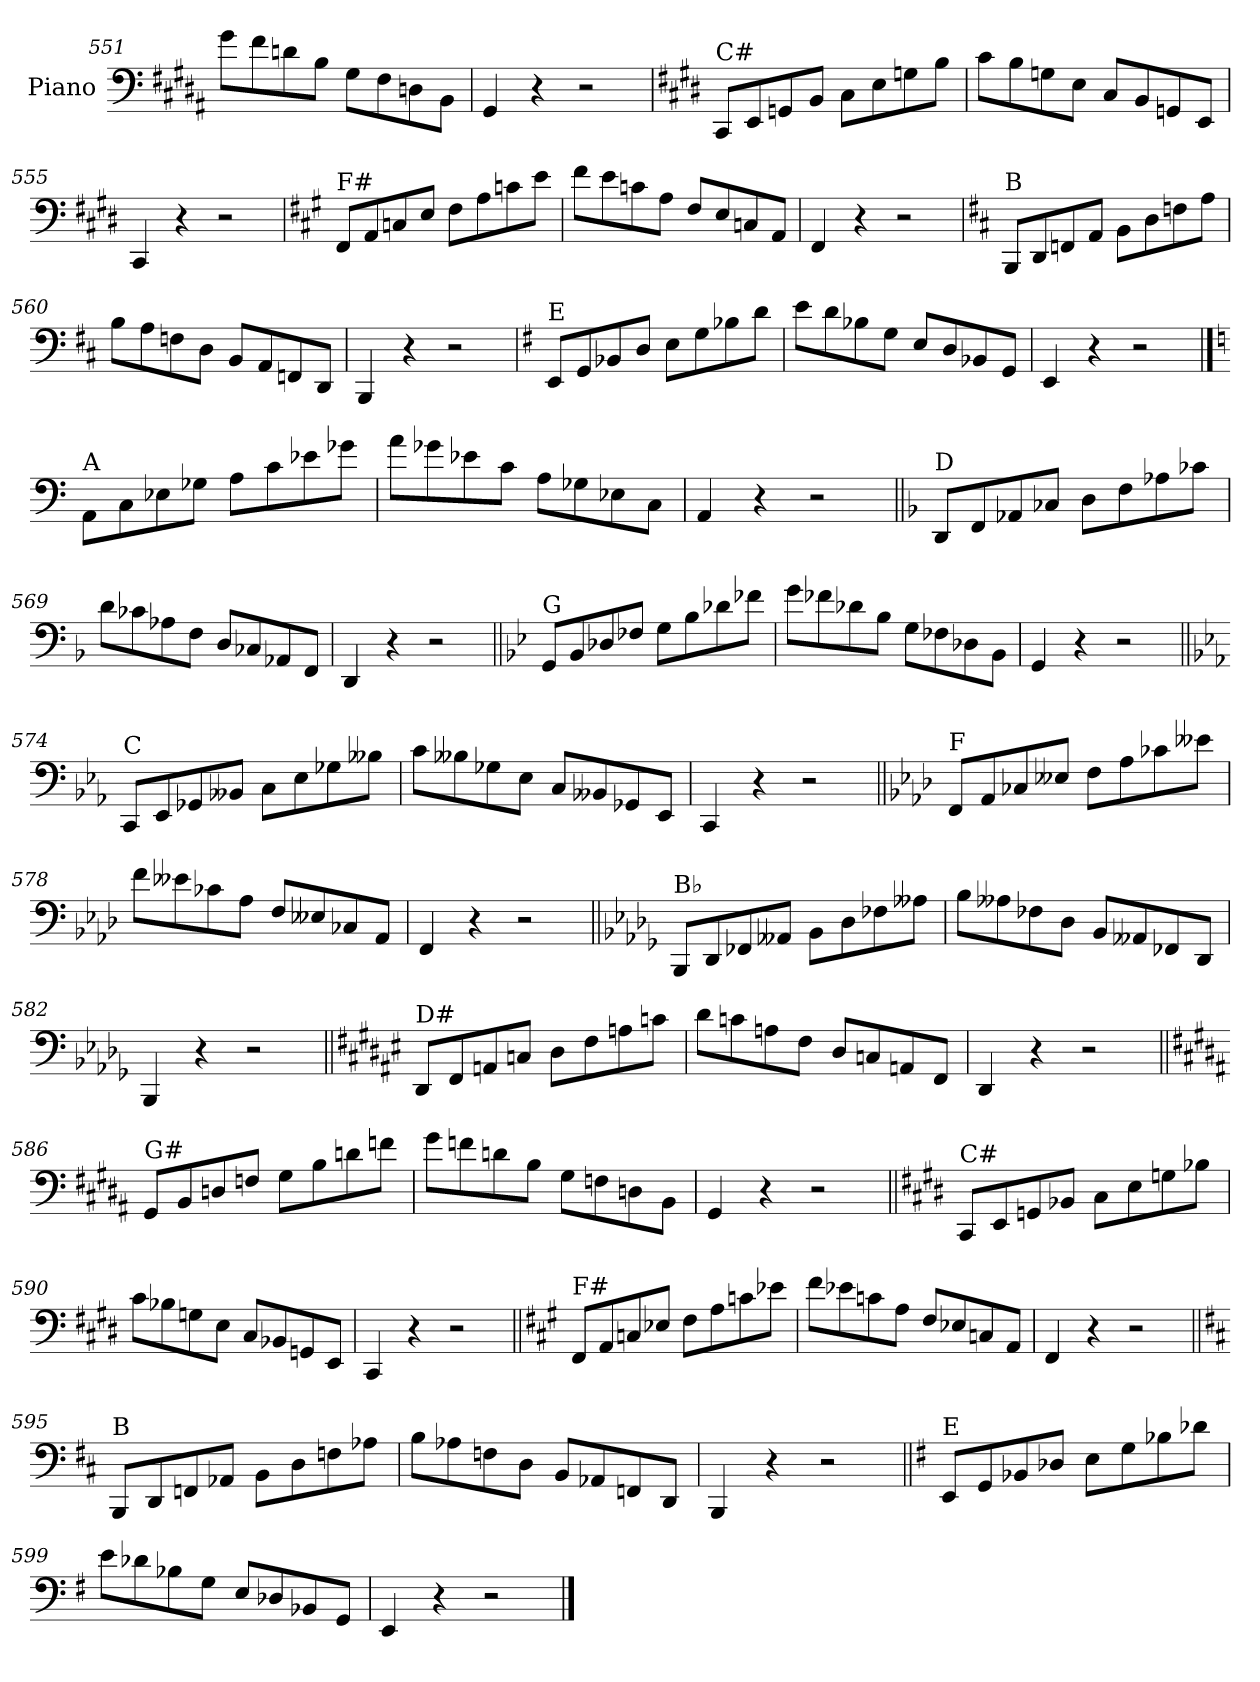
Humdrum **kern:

**kern
*part1
*staff1
*I"Piano
*I'Pno.
*clefF4
*k[f#c#g#d#a#]
=551
8g#\L
8f#\
8dn\
8B\J
8G#\L
8F#\
8Dn\
8BB\J
=552
4GG#/
4r
2r
!!LO:LB:g=z
=553
*k[f#c#g#d#]
!LO:TX:a:t=C#
8CC#/L
8EE/
8GGn/
8BB/J
8C#\L
8E\
8Gn\
8B\J
=554
8c#\L
8B\
8Gn\
8E\J
8C#/L
8BB/
8GGn/
8EE/J
=555
4CC#/
4r
2r
=556
*k[f#c#g#]
!LO:TX:a:t=F#
8FF#/L
8AA/
8Cn/
8E/J
8F#\L
8A\
8cn\
8e\J
=557
8f#\L
8e\
8cn\
8A\J
8F#/L
8E/
8Cn/
8AA/J
=558
4FF#/
4r
2r
!!LO:LB:g=z
=559
*k[f#c#]
!LO:TX:a:t=B
8BBB/L
8DD/
8FFn/
8AA/J
8BB\L
8D\
8Fn\
8A\J
=560
8B\L
8A\
8Fn\
8D\J
8BB/L
8AA/
8FFn/
8DD/J
=561
4BBB/
4r
2r
=562
*k[f#]
!LO:TX:a:t=E
8EE/L
8GG/
8BB-X/
8D/J
8E\L
8G\
8B-X\
8d\J
=563
8e\L
8d\
8B-X\
8G\J
8E/L
8D/
8BB-X/
8GG/J
=564
4EE/
4r
2r
!!LO:PB:g=z
==565
*k[]
!LO:TX:a:t=A
8AA\L
8C\
8E-X\
8G-X\J
8A\L
8c\
8e-X\
8g-X\J
=566
8a\L
8g-X\
8e-X\
8c\J
8A\L
8G-X\
8E-X\
8C\J
=567
4AA/
4r
2r
=568||
*k[b-]
!LO:TX:a:t=D
8DD/L
8FF/
8AA-X/
8C-X/J
8D\L
8F\
8A-X\
8c-X\J
=569
8d\L
8c-X\
8A-X\
8F\J
8D/L
8C-X/
8AA-X/
8FF/J
=570
4DD/
4r
2r
!!LO:LB:g=z
=571||
*k[b-e-]
!LO:TX:a:t=G
8GG/L
8BB-/
8D-X/
8F-X/J
8G\L
8B-\
8d-X\
8f-X\J
=572
8g\L
8f-X\
8d-X\
8B-\J
8G\L
8F-X\
8D-X\
8BB-\J
=573
4GG/
4r
2r
=574||
*k[b-e-a-]
!LO:TX:a:t=C
8CC/L
8EE-/
8GG-X/
8BB--X/J
8C\L
8E-\
8G-X\
8B--X\J
=575
8c\L
8B--X\
8G-X\
8E-\J
8C/L
8BB--X/
8GG-X/
8EE-/J
=576
4CC/
4r
2r
!!LO:LB:g=z
=577||
*k[b-e-a-d-]
!LO:TX:a:t=F
8FF/L
8AA-/
8C-X/
8E--X/J
8F\L
8A-\
8c-X\
8e--X\J
=578
8f\L
8e--X\
8c-X\
8A-\J
8F/L
8E--X/
8C-X/
8AA-/J
=579
4FF/
4r
2r
=580||
*k[b-e-a-d-g-]
!LO:TX:a:t=B♭
8BBB-/L
8DD-/
8FF-X/
8AA--X/J
8BB-\L
8D-\
8F-X\
8A--X\J
=581
8B-\L
8A--X\
8F-X\
8D-\J
8BB-/L
8AA--X/
8FF-X/
8DD-/J
=582
4BBB-/
4r
2r
!!LO:LB:g=z
=583||
*k[f#c#g#d#a#e#]
!LO:TX:a:t=D#
8DD#/L
8FF#/
8AAn/
8Cn/J
8D#\L
8F#\
8An\
8cn\J
=584
8d#\L
8cn\
8An\
8F#\J
8D#/L
8Cn/
8AAn/
8FF#/J
=585
4DD#/
4r
2r
=586||
*k[f#c#g#d#a#]
!LO:TX:a:t=G#
8GG#/L
8BB/
8Dn/
8Fn/J
8G#\L
8B\
8dn\
8fn\J
=587
8g#\L
8fn\
8dn\
8B\J
8G#\L
8Fn\
8Dn\
8BB\J
=588
4GG#/
4r
2r
!!LO:LB:g=z
=589||
*k[f#c#g#d#]
!LO:TX:a:t=C#
8CC#/L
8EE/
8GGn/
8BB-X/J
8C#\L
8E\
8Gn\
8B-X\J
=590
8c#\L
8B-X\
8Gn\
8E\J
8C#/L
8BB-X/
8GGn/
8EE/J
=591
4CC#/
4r
2r
=592||
*k[f#c#g#]
!LO:TX:a:t=F#
8FF#/L
8AA/
8Cn/
8E-X/J
8F#\L
8A\
8cn\
8e-X\J
=593
8f#\L
8e-X\
8cn\
8A\J
8F#/L
8E-X/
8Cn/
8AA/J
=594
4FF#/
4r
2r
!!LO:LB:g=z
=595||
*k[f#c#]
!LO:TX:a:t=B
8BBB/L
8DD/
8FFn/
8AA-X/J
8BB\L
8D\
8Fn\
8A-X\J
=596
8B\L
8A-X\
8Fn\
8D\J
8BB/L
8AA-X/
8FFn/
8DD/J
=597
4BBB/
4r
2r
=598||
*k[f#]
!LO:TX:a:t=E
8EE/L
8GG/
8BB-X/
8D-X/J
8E\L
8G\
8B-X\
8d-X\J
=599
8e\L
8d-X\
8B-X\
8G\J
8E/L
8D-X/
8BB-X/
8GG/J
=600
4EE/
4r
2r
==
*-
